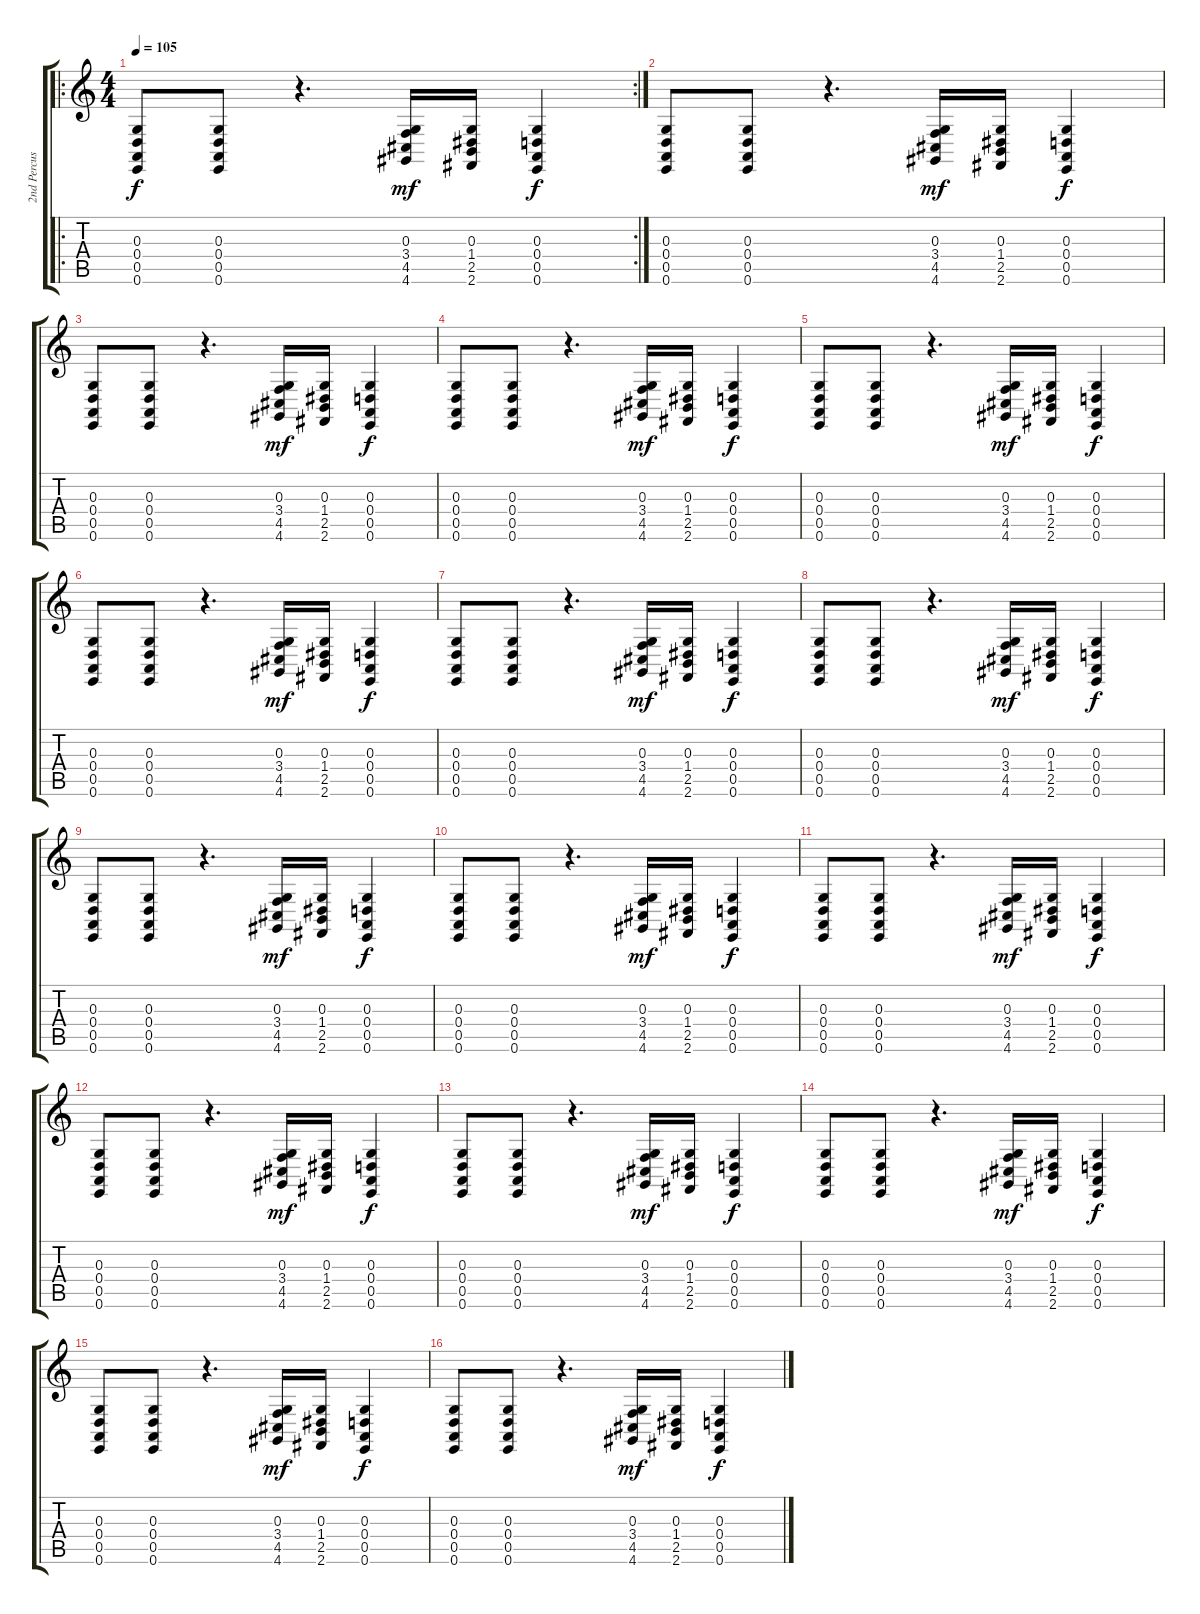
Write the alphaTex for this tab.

\track ("2nd Percussion" "2nd Percus") {instrument taikodrum}
\staff {score tabs}
\tuning (E4 B3 G3 D3 A2 E2) {hide}
\ro
\rc 2
\ts (4 4)
\tempo 105
\clef g2
\ks c
(0.3 0.4 0.5 0.6).8{dy f instrument taikodrum} (0.3 0.4 0.5 0.6).8 r.4{d} (0.3 3.4 4.5 4.6).16{dy mf} (0.3 1.4 2.5 2.6).16 (0.3 0.4 0.5 0.6).4{dy f} |
(0.3 0.4 0.5 0.6).8 (0.3 0.4 0.5 0.6).8 r.4{d} (0.3 3.4 4.5 4.6).16{dy mf} (0.3 1.4 2.5 2.6).16 (0.3 0.4 0.5 0.6).4{dy f} |
(0.3 0.4 0.5 0.6).8 (0.3 0.4 0.5 0.6).8 r.4{d} (0.3 3.4 4.5 4.6).16{dy mf} (0.3 1.4 2.5 2.6).16 (0.3 0.4 0.5 0.6).4{dy f} |
(0.3 0.4 0.5 0.6).8 (0.3 0.4 0.5 0.6).8 r.4{d} (0.3 3.4 4.5 4.6).16{dy mf} (0.3 1.4 2.5 2.6).16 (0.3 0.4 0.5 0.6).4{dy f} |
(0.3 0.4 0.5 0.6).8 (0.3 0.4 0.5 0.6).8 r.4{d} (0.3 3.4 4.5 4.6).16{dy mf} (0.3 1.4 2.5 2.6).16 (0.3 0.4 0.5 0.6).4{dy f} |
(0.3 0.4 0.5 0.6).8 (0.3 0.4 0.5 0.6).8 r.4{d} (0.3 3.4 4.5 4.6).16{dy mf} (0.3 1.4 2.5 2.6).16 (0.3 0.4 0.5 0.6).4{dy f} |
(0.3 0.4 0.5 0.6).8 (0.3 0.4 0.5 0.6).8 r.4{d} (0.3 3.4 4.5 4.6).16{dy mf} (0.3 1.4 2.5 2.6).16 (0.3 0.4 0.5 0.6).4{dy f} |
(0.3 0.4 0.5 0.6).8 (0.3 0.4 0.5 0.6).8 r.4{d} (0.3 3.4 4.5 4.6).16{dy mf} (0.3 1.4 2.5 2.6).16 (0.3 0.4 0.5 0.6).4{dy f} |
(0.3 0.4 0.5 0.6).8 (0.3 0.4 0.5 0.6).8 r.4{d} (0.3 3.4 4.5 4.6).16{dy mf} (0.3 1.4 2.5 2.6).16 (0.3 0.4 0.5 0.6).4{dy f} |
(0.3 0.4 0.5 0.6).8 (0.3 0.4 0.5 0.6).8 r.4{d} (0.3 3.4 4.5 4.6).16{dy mf} (0.3 1.4 2.5 2.6).16 (0.3 0.4 0.5 0.6).4{dy f} |
(0.3 0.4 0.5 0.6).8 (0.3 0.4 0.5 0.6).8 r.4{d} (0.3 3.4 4.5 4.6).16{dy mf} (0.3 1.4 2.5 2.6).16 (0.3 0.4 0.5 0.6).4{dy f} |
(0.3 0.4 0.5 0.6).8 (0.3 0.4 0.5 0.6).8 r.4{d} (0.3 3.4 4.5 4.6).16{dy mf} (0.3 1.4 2.5 2.6).16 (0.3 0.4 0.5 0.6).4{dy f} |
(0.3 0.4 0.5 0.6).8 (0.3 0.4 0.5 0.6).8 r.4{d} (0.3 3.4 4.5 4.6).16{dy mf} (0.3 1.4 2.5 2.6).16 (0.3 0.4 0.5 0.6).4{dy f} |
(0.3 0.4 0.5 0.6).8 (0.3 0.4 0.5 0.6).8 r.4{d} (0.3 3.4 4.5 4.6).16{dy mf} (0.3 1.4 2.5 2.6).16 (0.3 0.4 0.5 0.6).4{dy f} |
(0.3 0.4 0.5 0.6).8 (0.3 0.4 0.5 0.6).8 r.4{d} (0.3 3.4 4.5 4.6).16{dy mf} (0.3 1.4 2.5 2.6).16 (0.3 0.4 0.5 0.6).4{dy f} |
(0.3 0.4 0.5 0.6).8 (0.3 0.4 0.5 0.6).8 r.4{d} (0.3 3.4 4.5 4.6).16{dy mf} (0.3 1.4 2.5 2.6).16 (0.3 0.4 0.5 0.6).4{dy f}
